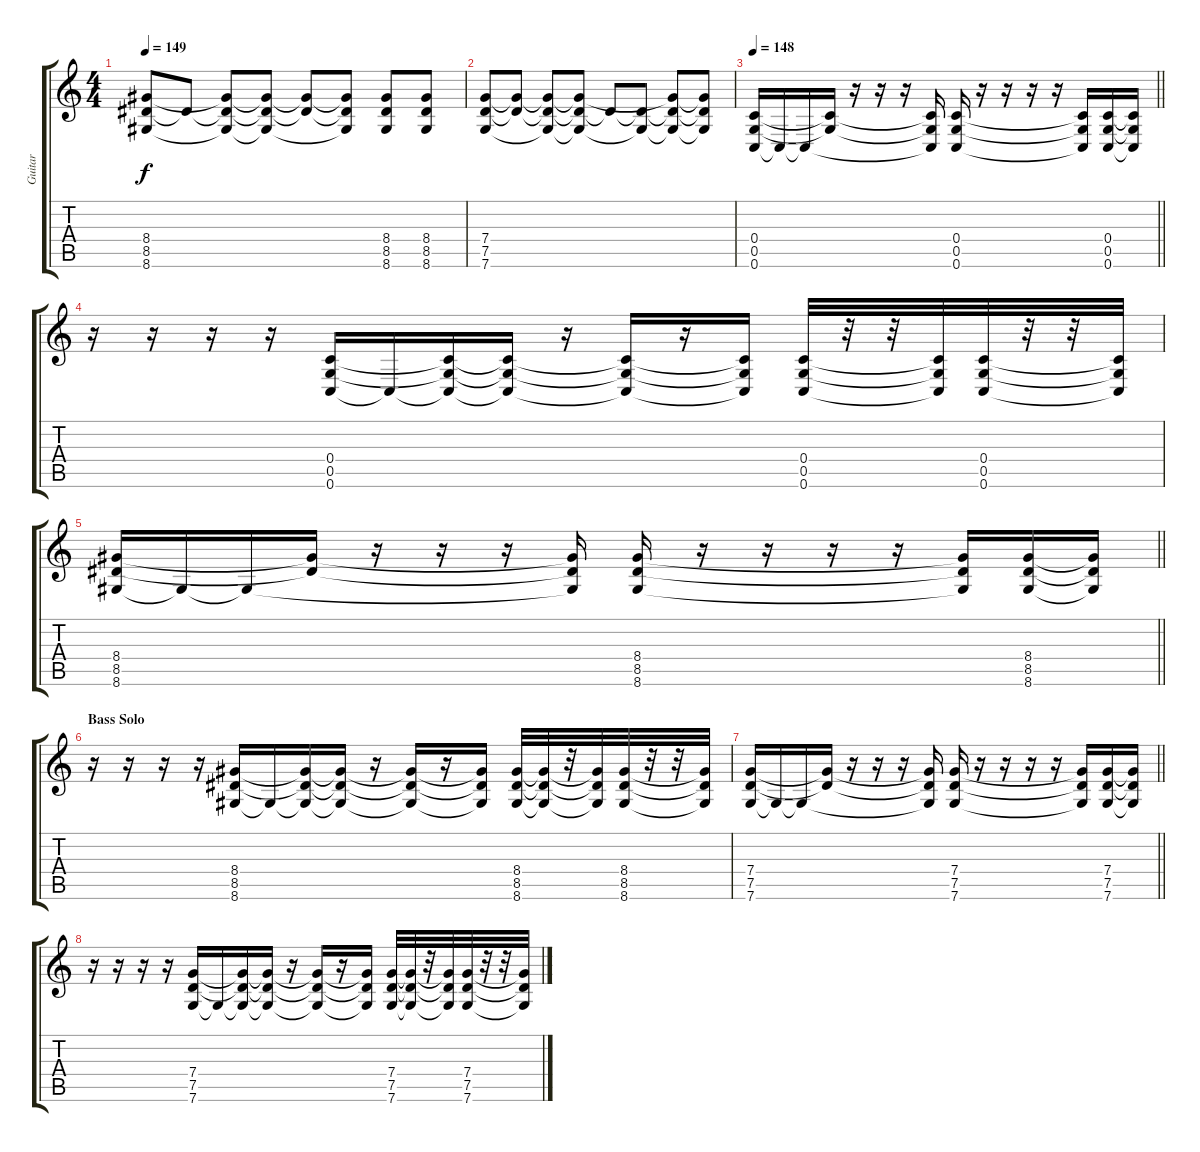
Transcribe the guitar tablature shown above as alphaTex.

\track ("Guitar" "Guitar") {instrument distortionguitar}
\staff {score tabs}
\tuning (D4 A3 F3 C3 G2 C2) {hide}
\ts (4 4)
\tempo 149
\clef g2
\ks c
(8.4 8.5 8.6).8{dy f} 8.5{t}.8 (8.4{t} 8.5{t} 8.6{t}).8 (8.4{t} 8.5{t} 8.6{t}).8 (8.4{t} 8.5{t}).8 (8.4{t} 8.5{t} 8.6{t}).8 (8.4 8.5 8.6).8 (8.4 8.5 8.6).8 |
(7.4 7.5 7.6).8 (7.4{t} 7.5{t}).8 (7.4{t} 7.5{t} 7.6{t}).8 (7.4{t} 7.5{t} 7.6{t}).8 7.5{t}.8 (7.5{t} 7.6{t}).8 (7.4{t} 7.5{t} 7.6{t}).8 (7.4{t} 7.5{t} 7.6{t}).8 |
\tempo 148
\barLineRight lightlight
(0.4 0.5 0.6).16 0.6{t}.16 0.6{t}.16 (0.4{t} 0.5{t}).16 r.16 r.16 r.16 (0.4{t} 0.5{t} 0.6{t}).16 (0.4 0.5 0.6).16 r.16 r.16 r.16 r.16 (0.4{t} 0.5{t} 0.6{t}).16 (0.4 0.5 0.6).16 (0.4{t} 0.5{t} 0.6{t}).16 |
r.16 r.16 r.16 r.16 (0.4 0.5 0.6).16 0.6{t}.16 (0.4{t} 0.5{t} 0.6{t}).16 (0.4{t} 0.5{t} 0.6{t}).16 r.16 (0.4{t} 0.5{t} 0.6{t}).16 r.16 (0.4{t} 0.5{t} 0.6{t}).16 (0.4 0.5 0.6).32 r.32 r.32 (0.4{t} 0.5{t} 0.6{t}).32 (0.4 0.5 0.6).32 r.32 r.32 (0.4{t} 0.5{t} 0.6{t}).32 |
\barLineRight lightlight
(8.4 8.5 8.6).16 8.6{t}.16 8.6{t}.16 (8.4{t} 8.5{t}).16 r.16 r.16 r.16 (8.4{t} 8.5{t} 8.6{t}).16 (8.4 8.5 8.6).16 r.16 r.16 r.16 r.16 (8.4{t} 8.5{t} 8.6{t}).16 (8.4 8.5 8.6).16 (8.4{t} 8.5{t} 8.6{t}).16 |
\section ("" "Bass Solo")
r.16 r.16 r.16 r.16 (8.4 8.5 8.6).16 8.6{t}.16 (8.4{t} 8.5{t} 8.6{t}).16 (8.4{t} 8.5{t} 8.6{t}).16 r.16 (8.4{t} 8.5{t} 8.6{t}).16 r.16 (8.4{t} 8.5{t} 8.6{t}).16 (8.4 8.5 8.6).32 (8.4{t} 8.5{t} 8.6{t}).32 r.32 (8.4{t} 8.5{t} 8.6{t}).32 (8.4 8.5 8.6).32 r.32 r.32 (8.4{t} 8.5{t} 8.6{t}).32 |
\barLineRight lightlight
(7.4 7.5 7.6).16 7.6{t}.16 7.6{t}.16 (7.4{t} 7.5{t}).16 r.16 r.16 r.16 (7.4{t} 7.5{t} 7.6{t}).16 (7.4 7.5 7.6).16 r.16 r.16 r.16 r.16 (7.4{t} 7.5{t} 7.6{t}).16 (7.4 7.5 7.6).16 (7.4{t} 7.5{t} 7.6{t}).16 |
r.16 r.16 r.16 r.16 (7.4 7.5 7.6).16 7.6{t}.16 (7.4{t} 7.5{t} 7.6{t}).16 (7.4{t} 7.5{t} 7.6{t}).16 r.16 (7.4{t} 7.5{t} 7.6{t}).16 r.16 (7.4{t} 7.5{t} 7.6{t}).16 (7.4 7.5 7.6).32 (7.4{t} 7.5{t} 7.6{t}).32 r.32 (7.4{t} 7.5{t} 7.6{t}).32 (7.4 7.5 7.6).32 r.32 r.32 (7.4{t} 7.5{t} 7.6{t}).32
